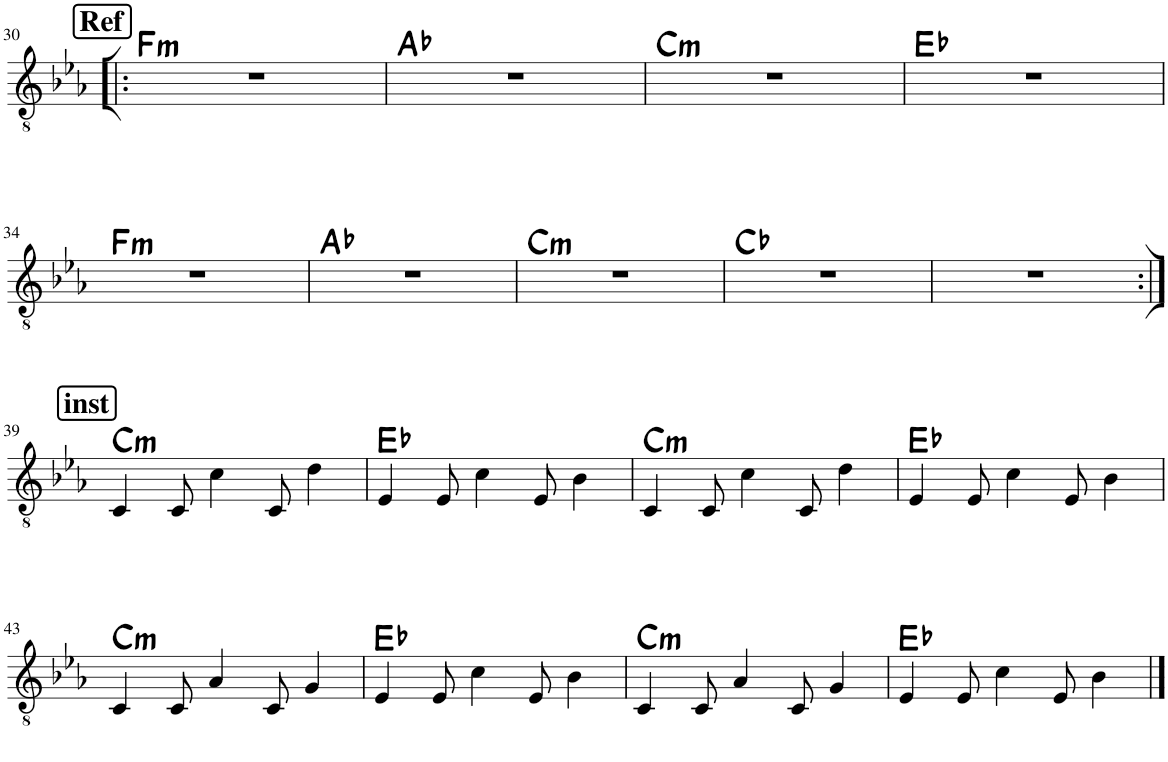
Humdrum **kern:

**kern	**harte
*part1	*part1
*staff1	*
*I"Classical Guitar	*
*I'Guit.	*
!!LO:PB:g=z
*clefGv2	*
*k[b-e-a-]	*
*M4/4	*
!!LO:REH:place=s1:a:B:rj:fs=14:t=Ref
=30!|:	=30!|:
!	!LO:H:kt=m
1r	F:min
=31	=31
1r	Ab:maj
=32	=32
!	!LO:H:kt=m
1r	C:min
=33	=33
1r	Eb:maj
!!LO:LB:g=z
=34	=34
!	!LO:H:kt=m
1r	F:min
=35	=35
1r	Ab:maj
=36	=36
!	!LO:H:kt=m
1r	C:min
=37	=37
1r	Cb:maj
=38	=38
1r	.
!!LO:LB:g=z
!!LO:REH:place=s1:a:B:rj:fs=14:t=inst
=39:|!	=39:|!
!	!LO:H:kt=m
4C/	C:min
8C/	.
4c\	.
8C/	.
4d\	.
=40	=40
4E-/	Eb:maj
8E-/	.
4c\	.
8E-/	.
4B-\	.
=41	=41
!	!LO:H:kt=m
4C/	C:min
8C/	.
4c\	.
8C/	.
4d\	.
=42	=42
4E-/	Eb:maj
8E-/	.
4c\	.
8E-/	.
4B-\	.
!!LO:LB:g=z
=43	=43
!	!LO:H:kt=m
4C/	C:min
8C/	.
4A-/	.
8C/	.
4G/	.
=44	=44
4E-/	Eb:maj
8E-/	.
4c\	.
8E-/	.
4B-\	.
=45	=45
!	!LO:H:kt=m
4C/	C:min
8C/	.
4A-/	.
8C/	.
4G/	.
=46	=46
4E-/	Eb:maj
8E-/	.
4c\	.
8E-/	.
4B-\	.
==	==
*-	*-
